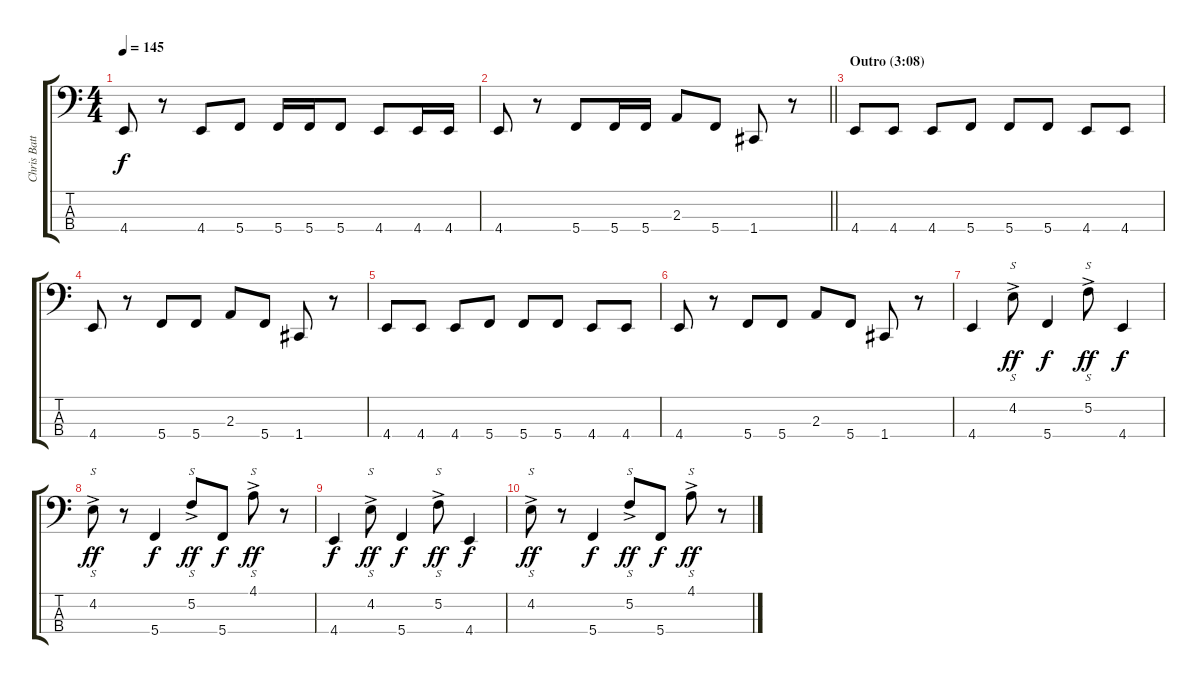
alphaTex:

\track ("Chris Batten [Bass]" "Chris Batt") {instrument electricbassfinger}
\staff {score tabs}
\tuning (F2 C2 G1 C1) {hide}
\ts (4 4)
\tempo 145
\clef f4
\ks c
4.4.8{dy f} r.8 4.4.8 5.4.8 5.4.16 5.4.16 5.4.8 4.4.8 4.4.16 4.4.16 |
\barLineRight lightlight
4.4.8 r.8 5.4.8 5.4.16 5.4.16 2.3.8 5.4.8 1.4.8 r.8 |
\section ("" "Outro (3:08)")
4.4.8 4.4.8 4.4.8 5.4.8 5.4.8 5.4.8 4.4.8 4.4.8 |
4.4.8 r.8 5.4.8 5.4.8 2.3.8 5.4.8 1.4.8 r.8 |
4.4.8 4.4.8 4.4.8 5.4.8 5.4.8 5.4.8 4.4.8 4.4.8 |
4.4.8 r.8 5.4.8 5.4.8 2.3.8 5.4.8 1.4.8 r.8 |
4.4.4 4.2{ac}.8{s dy ff instrument slapbass2} 5.4.4{dy f instrument lead2sawtooth} 5.2{ac}.8{s dy ff instrument slapbass2} 4.4.4{dy f instrument lead2sawtooth} |
4.2{ac}.8{s dy ff instrument slapbass2} r.8 5.4.4{dy f instrument lead2sawtooth} 5.2{ac}.8{s dy ff instrument slapbass2} 5.4.8{dy f instrument lead2sawtooth} 4.1{ac}.8{s dy ff instrument slapbass2} r.8 |
4.4.4{dy f instrument lead2sawtooth} 4.2{ac}.8{s dy ff instrument slapbass2} 5.4.4{dy f instrument lead2sawtooth} 5.2{ac}.8{s dy ff instrument slapbass2} 4.4.4{dy f instrument lead2sawtooth} |
4.2{ac}.8{s dy ff instrument slapbass2} r.8 5.4.4{dy f instrument lead2sawtooth} 5.2{ac}.8{s dy ff instrument slapbass2} 5.4.8{dy f instrument lead2sawtooth} 4.1{ac}.8{s dy ff instrument slapbass2} r.8
